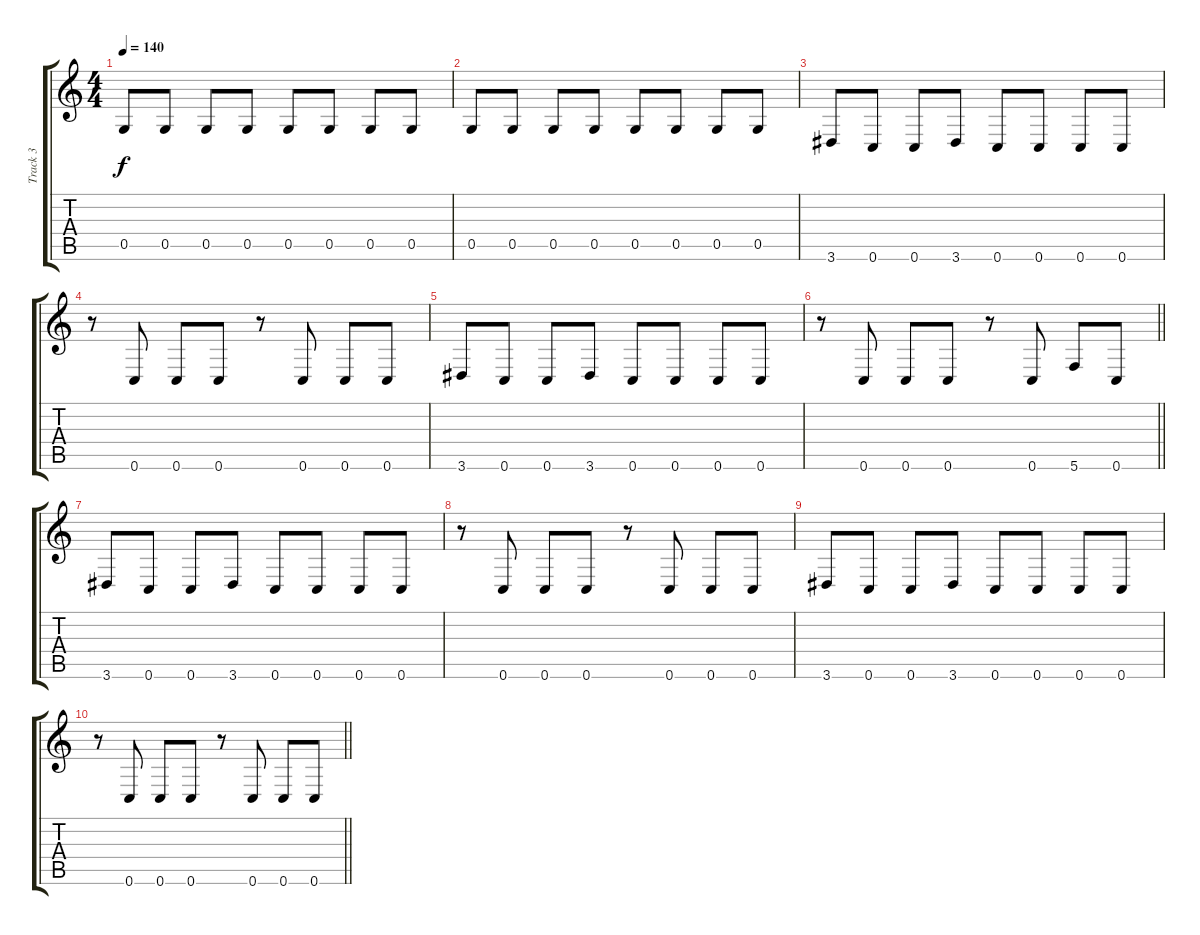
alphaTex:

\track ("Track 3" "Track 3") {instrument electricbasspick}
\staff {score tabs}
\tuning (D4 A3 F3 C3 G2 C2) {hide}
\ts (4 4)
\tempo 140
\clef g2
\ks c
0.5.8{dy f} 0.5.8 0.5.8 0.5.8 0.5.8 0.5.8 0.5.8 0.5.8 |
0.5.8 0.5.8 0.5.8 0.5.8 0.5.8 0.5.8 0.5.8 0.5.8 |
3.6.8 0.6.8 0.6.8 3.6.8 0.6.8 0.6.8 0.6.8 0.6.8 |
r.8 0.6.8 0.6.8 0.6.8 r.8 0.6.8 0.6.8 0.6.8 |
3.6.8 0.6.8 0.6.8 3.6.8 0.6.8 0.6.8 0.6.8 0.6.8 |
\barLineRight lightlight
r.8 0.6.8 0.6.8 0.6.8 r.8 0.6.8 5.6.8 0.6.8 |
3.6.8 0.6.8 0.6.8 3.6.8 0.6.8 0.6.8 0.6.8 0.6.8 |
r.8 0.6.8 0.6.8 0.6.8 r.8 0.6.8 0.6.8 0.6.8 |
3.6.8 0.6.8 0.6.8 3.6.8 0.6.8 0.6.8 0.6.8 0.6.8 |
\barLineRight lightlight
r.8 0.6.8 0.6.8 0.6.8 r.8 0.6.8 0.6.8 0.6.8
